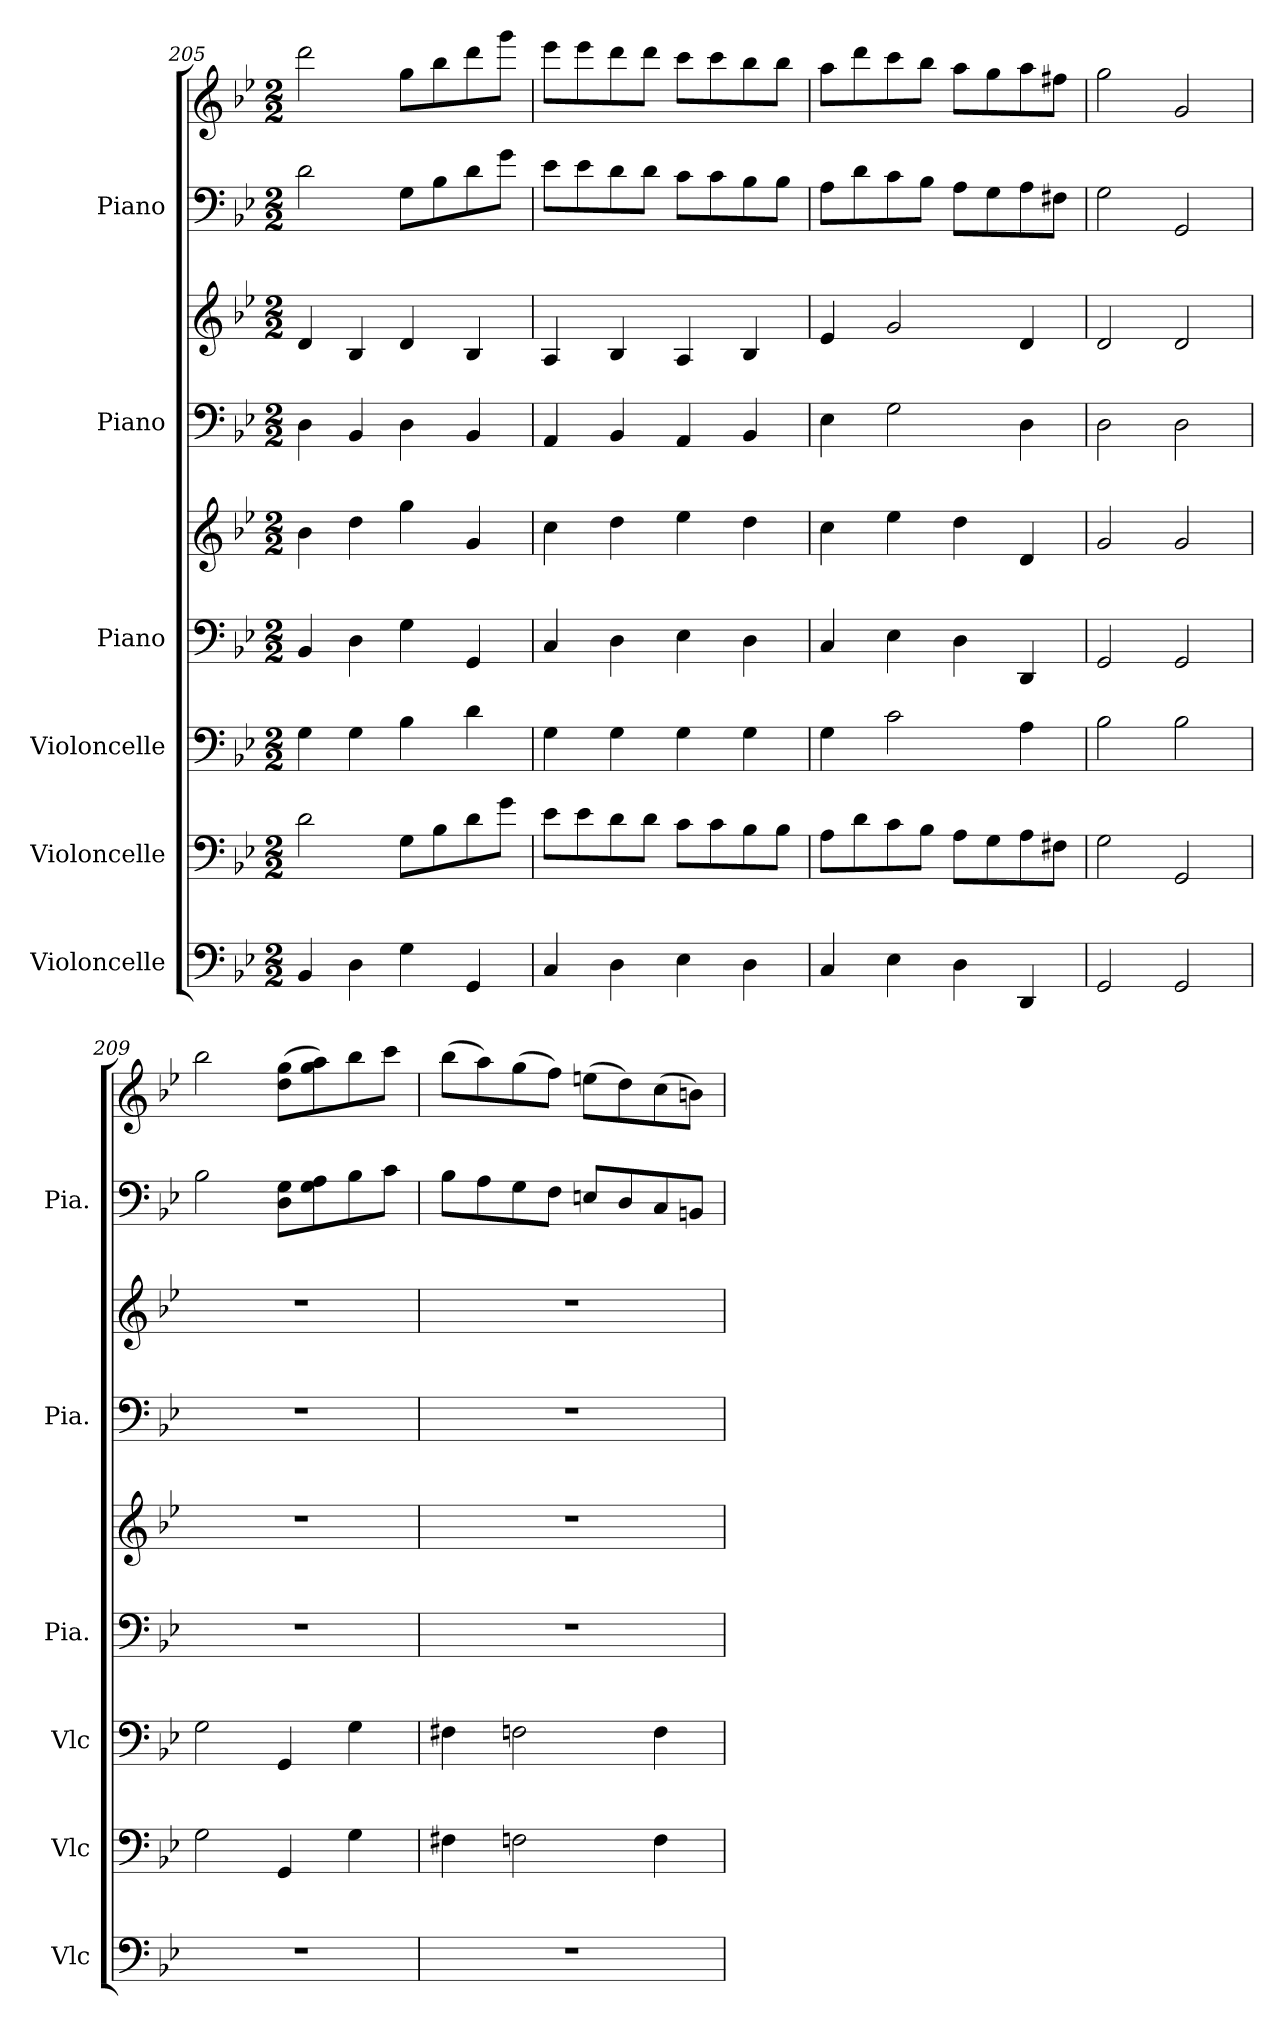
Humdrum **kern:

**kern	**kern	**kern	**kern	**kern	**kern	**kern	**kern	**kern
*part6	*part5	*part4	*part3	*part3	*part2	*part2	*part1	*part1
*staff9	*staff8	*staff7	*staff6	*staff5	*staff4	*staff3	*staff2	*staff1
*I"Violoncelle	*I"Violoncelle	*I"Violoncelle	*I"Piano	*	*I"Piano	*	*I"Piano	*
*I'Vlc	*I'Vlc	*I'Vlc	*I'Pia.	*	*I'Pia.	*	*I'Pia.	*
*clefF4	*clefF4	*clefF4	*clefF4	*clefG2	*clefF4	*clefG2	*clefF4	*clefG2
*k[b-e-]	*k[b-e-]	*k[b-e-]	*k[b-e-]	*k[b-e-]	*k[b-e-]	*k[b-e-]	*k[b-e-]	*k[b-e-]
*M2/2	*M2/2	*M2/2	*M2/2	*M2/2	*M2/2	*M2/2	*M2/2	*M2/2
=205	=205	=205	=205	=205	=205	=205	=205	=205
4BB-/	2d\	4G\	4BB-/	4b-\	4D\	4d/	2d\	2ddd\
4D\	.	4G\	4D\	4dd\	4BB-/	4B-/	.	.
4G\	8G\L	4B-\	4G\	4gg\	4D\	4d/	8G\L	8gg\L
.	8B-\	.	.	.	.	.	8B-\	8bb-\
4GG/	8d\	4d\	4GG/	4g/	4BB-/	4B-/	8d\	8ddd\
.	8g\J	.	.	.	.	.	8g\J	8ggg\J
=206	=206	=206	=206	=206	=206	=206	=206	=206
4C/	8e-\L	4G\	4C/	4cc\	4AA/	4A/	8e-\L	8eee-\L
.	8e-\	.	.	.	.	.	8e-\	8eee-\
4D\	8d\	4G\	4D\	4dd\	4BB-/	4B-/	8d\	8ddd\
.	8d\J	.	.	.	.	.	8d\J	8ddd\J
4E-\	8c\L	4G\	4E-\	4ee-\	4AA/	4A/	8c\L	8ccc\L
.	8c\	.	.	.	.	.	8c\	8ccc\
4D\	8B-\	4G\	4D\	4dd\	4BB-/	4B-/	8B-\	8bb-\
.	8B-\J	.	.	.	.	.	8B-\J	8bb-\J
!!LO:PB:g=z
=207	=207	=207	=207	=207	=207	=207	=207	=207
4C/	8A\L	4G\	4C/	4cc\	4E-\	4e-/	8A\L	8aa\L
.	8d\	.	.	.	.	.	8d\	8ddd\
4E-\	8c\	2c\	4E-\	4ee-\	2G\	2g/	8c\	8ccc\
.	8B-\J	.	.	.	.	.	8B-\J	8bb-\J
4D\	8A\L	.	4D\	4dd\	.	.	8A\L	8aa\L
.	8G\	.	.	.	.	.	8G\	8gg\
4DD/	8A\	4A\	4DD/	4d/	4D\	4d/	8A\	8aa\
.	8F#X\J	.	.	.	.	.	8F#X\J	8ff#X\J
=208	=208	=208	=208	=208	=208	=208	=208	=208
2GG/	2G\	2B-\	2GG/	2g/	2D\	2d/	2G\	2gg\
2GG/	2GG/	2B-\	2GG/	2g/	2D\	2d/	2GG/	2g/
=209	=209	=209	=209	=209	=209	=209	=209	=209
1r	2G\	2G\	1r	1r	1r	1r	2B-\	2bb-\
.	4GG/	4GG/	.	.	.	.	8D\ 8G\L	(>8dd\ 8gg\L
.	.	.	.	.	.	.	8G\ 8A\	8gg\ 8aa\)
.	4G\	4G\	.	.	.	.	8B-\	8bb-\
.	.	.	.	.	.	.	8c\J	8ccc\J
=210	=210	=210	=210	=210	=210	=210	=210	=210
1r	4F#X\	4F#X\	1r	1r	1r	1r	8B-\L	(>8bb-\L
.	.	.	.	.	.	.	8A\	8aa\)
.	2Fn\	2Fn\	.	.	.	.	8G\	(>8gg\
.	.	.	.	.	.	.	8F\J	8ff\J)
.	.	.	.	.	.	.	8En/L	(>8een\L
.	.	.	.	.	.	.	8D/	8dd\)
.	4F\	4F\	.	.	.	.	8C/	(>8cc\
.	.	.	.	.	.	.	8BBn/J	8bn\J)
=	=	=	=	=	=	=	=	=
*-	*-	*-	*-	*-	*-	*-	*-	*-
